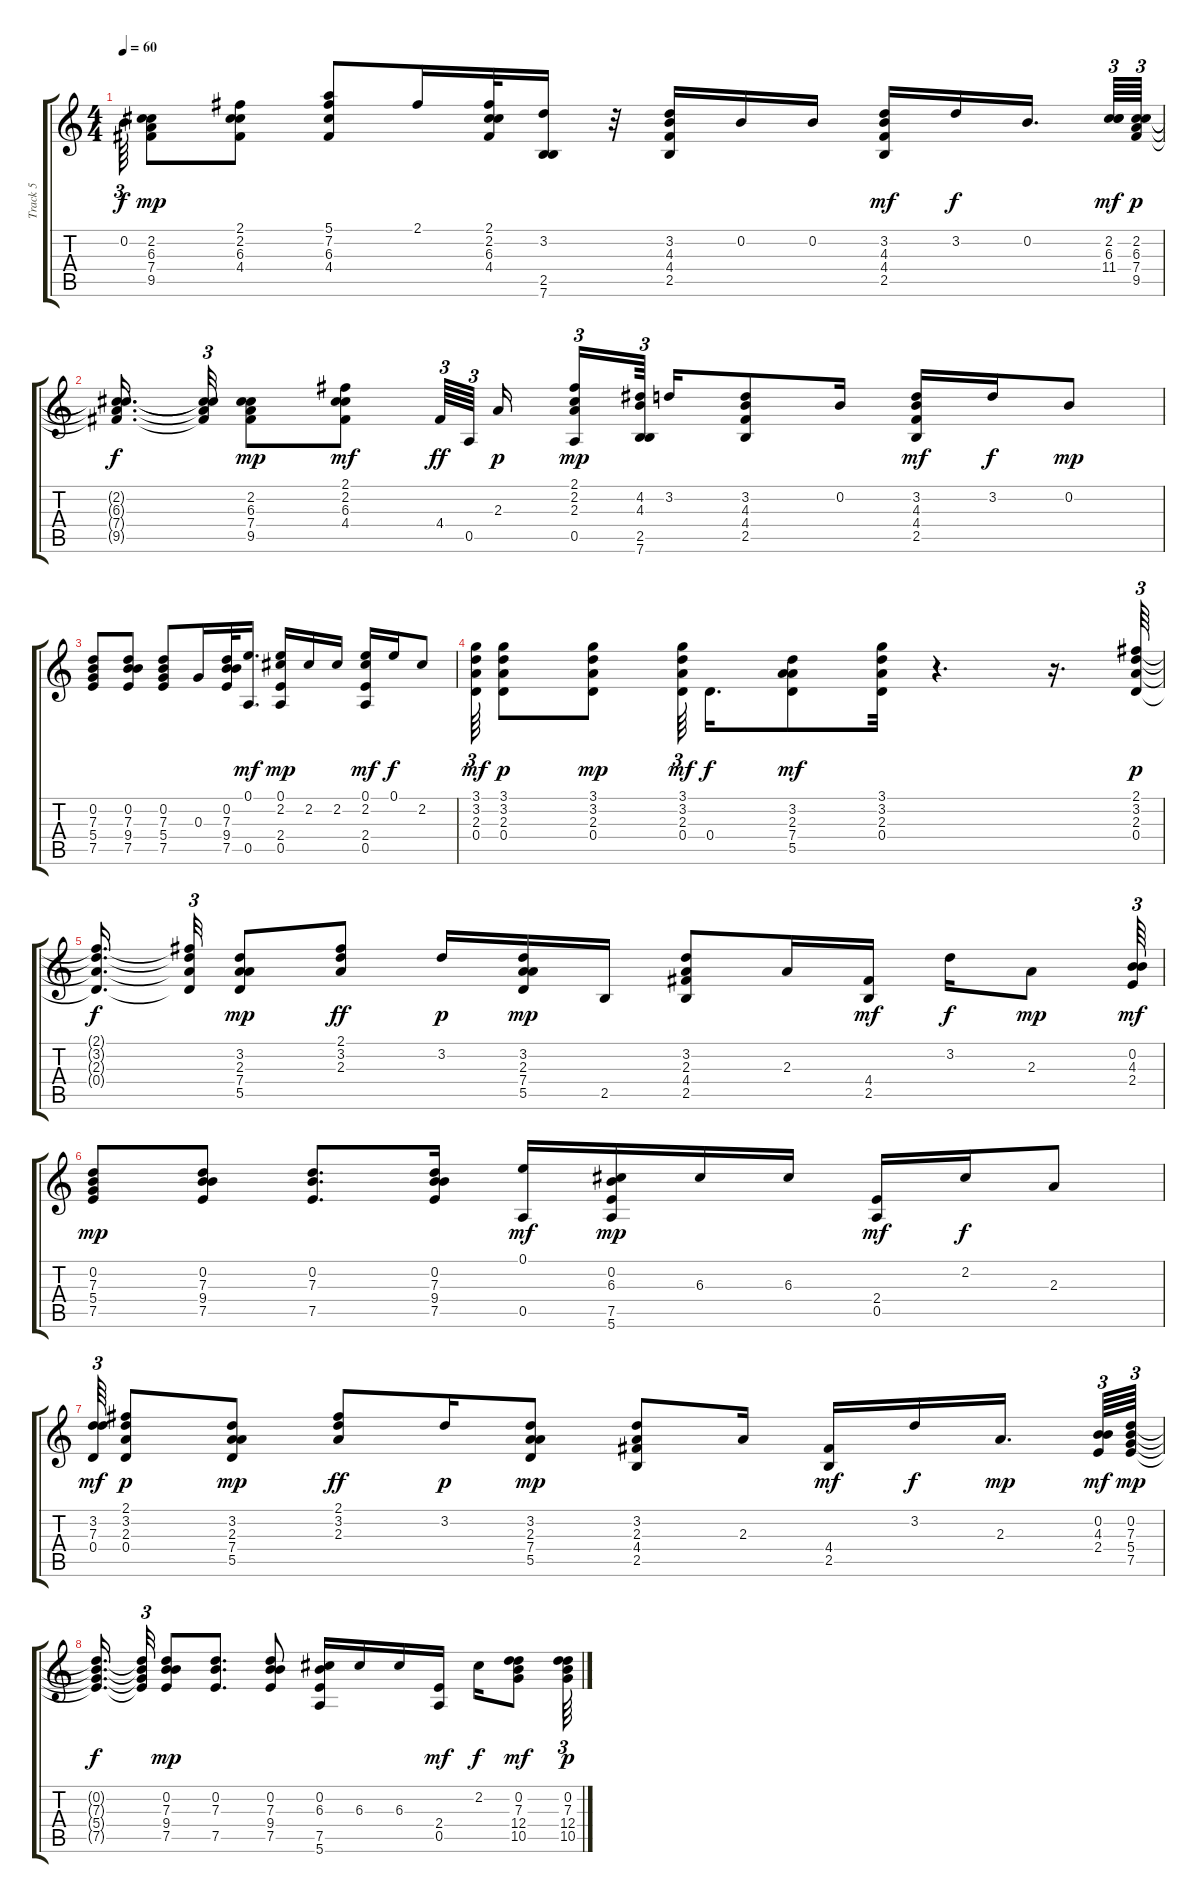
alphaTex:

\track ("Track 5" "Track 5") {instrument acousticguitarsteel}
\staff {score tabs}
\tuning (E4 B3 G3 D3 A2 E2) {hide}
\ts (4 4)
\tempo 60
\clef g2
\ks c
0.2{t}.64{tu (3 2) dy f} (2.2 6.3 7.4 9.5).8{dy mp} (2.1 2.2 6.3 4.4).8 (5.1 7.2 6.3 4.4).8 2.1.16 (2.1 2.2 6.3 4.4).32 (3.2 2.5 7.6).16 r.32 (3.2 4.3 4.4 2.5).16 0.2.16 0.2.16 (3.2 4.3 4.4 2.5).16{dy mf} 3.2.16{dy f} 0.2.16{d} (2.2 6.3 11.4).64{tu (3 2) dy mf} (2.2 6.3 7.4 9.5).64{tu (3 2) dy p} |
(2.2{t} 6.3{t} 7.4{t} 9.5{t}).16{d dy f} (2.2{t} 6.3{t} 7.4{t} 9.5{t}).32{tu (3 2)} (2.2 6.3 7.4 9.5).8{dy mp} (2.1 2.2 6.3 4.4).8{dy mf} 4.4.64{tu (3 2) dy ff} 0.5.64{tu (3 2)} 2.3.16{dy p} (2.1 2.2 2.3 0.5).16{tu (3 2) dy mp} (4.2 4.3 2.5 7.6).64{tu (3 2)} 3.2.16 (3.2 4.3 4.4 2.5).8 0.2.16 (3.2 4.3 4.4 2.5).16{dy mf} 3.2.16{dy f} 0.2.8{dy mp} |
(0.2 7.3 5.4 7.5).8 (0.2 7.3 9.4 7.5).8 (0.2 7.3 5.4 7.5).8 0.3.16 (0.2 7.3 9.4 7.5).32 (0.1 0.5).16{d dy mf} (0.1 2.2 2.4 0.5).16{dy mp} 2.2.16 2.2.16 (0.1 2.2 2.4 0.5).16{dy mf} 0.1.16{dy f} 2.2.8 |
(3.1 3.2 2.3 0.4).64{tu (3 2) dy mf} (3.1 3.2 2.3 0.4).8{dy p} (3.1 3.2 2.3 0.4).8{dy mp} (3.1 3.2 2.3 0.4).64{tu (3 2) dy mf} 0.4.16{d dy f} (3.2 2.3 7.4 5.5).8{dy mf} (3.1 3.2 2.3 0.4).32 r.4{d} r.16{d} (2.1 3.2 2.3 0.4).64{tu (3 2) dy p} |
(2.1{t} 3.2{t} 2.3{t} 0.4{t}).16{d dy f} (2.1{t} 3.2{t} 2.3{t} 0.4{t}).32{tu (3 2)} (3.2 2.3 7.4 5.5).8{dy mp} (2.1 3.2 2.3).8{dy ff} 3.2.16{dy p} (3.2 2.3 7.4 5.5).16{dy mp} 2.5.16 (3.2 2.3 4.4 2.5).8 2.3.16 (4.4 2.5).16{dy mf} 3.2.16{dy f} 2.3.8{dy mp} (0.2 4.3 2.4).64{tu (3 2) dy mf} |
(0.2 7.3 5.4 7.5).8{dy mp} (0.2 7.3 9.4 7.5).8 (0.2 7.3 7.5).8{d} (0.2 7.3 9.4 7.5).16 (0.1 0.5).16{dy mf} (0.2 6.3 7.5 5.6).16{dy mp} 6.3.16 6.3.16 (2.4 0.5).16{dy mf} 2.2.16{dy f} 2.3.8 |
(3.2 7.3 0.4).64{tu (3 2) dy mf} (2.1 3.2 2.3 0.4).8{dy p} (3.2 2.3 7.4 5.5).8{dy mp} (2.1 3.2 2.3).8{dy ff} 3.2.16{dy p} (3.2 2.3 7.4 5.5).8{dy mp} (3.2 2.3 4.4 2.5).8 2.3.16 (4.4 2.5).16{dy mf} 3.2.16{dy f} 2.3.16{d dy mp} (0.2 4.3 2.4).64{tu (3 2) dy mf} (0.2 7.3 5.4 7.5).64{tu (3 2) dy mp} |
(0.2{t} 7.3{t} 5.4{t} 7.5{t}).16{d dy f} (0.2{t} 7.3{t} 5.4{t} 7.5{t}).32{tu (3 2)} (0.2 7.3 9.4 7.5).8{dy mp} (0.2 7.3 7.5).8{d} (0.2 7.3 9.4 7.5).8 (0.2 6.3 7.5 5.6).16 6.3.16 6.3.16 (2.4 0.5).16{dy mf} 2.2.16{dy f} (0.2 7.3 12.4 10.5).8{dy mf} (0.2 7.3 12.4 10.5).64{tu (3 2) dy p}
